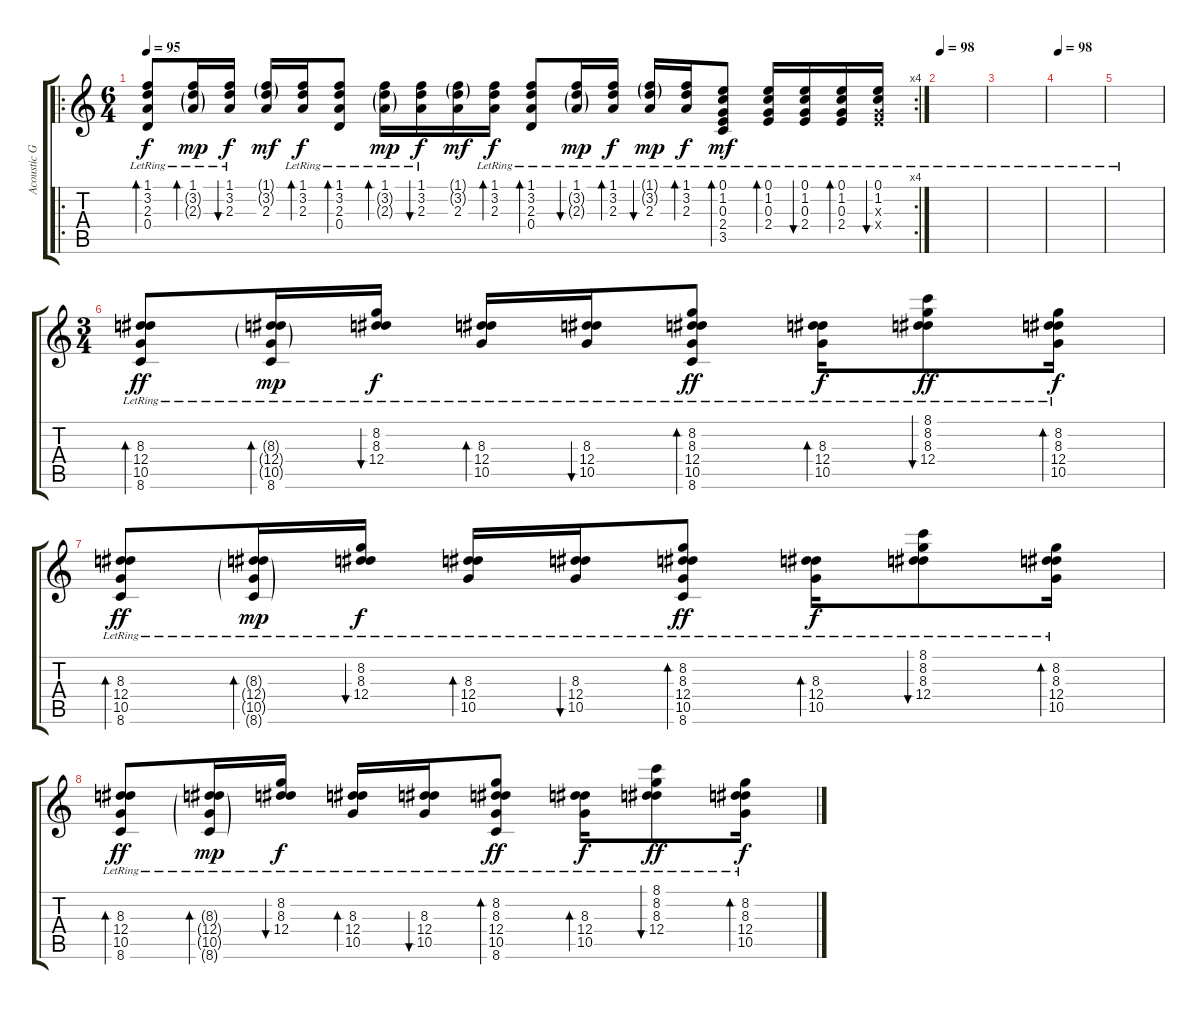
\track ("Acoustic Guitar" "Acoustic G") {instrument acousticguitarsteel}
\staff {score tabs}
\tuning (E4 B3 G3 D3 A2 E2) {hide}
\ro
\rc 4
\ts (6 4)
\tempo 95
\clef g2
\ks c
(1.1{lr} 3.2{lr} 2.3{lr} 0.4{lr}).8{bd 60 dy f} (1.1{lr} 3.2{g lr} 2.3{g lr}).16{bd 60 dy mp} (1.1{lr} 3.2{lr} 2.3{lr}).16{bu 60 dy f} (1.1{g} 3.2{g} 2.3).16{dy mf} (1.1{lr} 3.2{lr} 2.3{lr}).16{bd 60 dy f} (1.1{lr} 3.2{lr} 2.3{lr} 0.4{lr}).8{bd 60} (1.1{lr} 3.2{g lr} 2.3{g lr}).16{bd 60 dy mp} (1.1{lr} 3.2{lr} 2.3{lr}).16{bu 60 dy f} (1.1{g} 3.2{g} 2.3).16{dy mf} (1.1{lr} 3.2{lr} 2.3{lr}).16{bd 60 dy f} (1.1{lr} 3.2{lr} 2.3{lr} 0.4{lr}).8{bd 60} (1.1{lr} 3.2{g lr} 2.3{g lr}).16{bu 60 dy mp} (1.1{lr} 3.2{lr} 2.3{lr}).16{bd 60 dy f} (1.1{g lr} 3.2{g lr} 2.3{lr}).16{bu 60 dy mp} (1.1{lr} 3.2{lr} 2.3{lr}).16{bd 60 dy f} (0.1{lr} 1.2{lr} 0.3{lr} 2.4{lr} 3.5{lr}).8{bd 60 dy mf} (0.1{lr} 1.2{lr} 0.3{lr} 2.4{lr}).16{bd 30} (0.1{lr} 1.2{lr} 0.3{lr} 2.4{lr}).16{bu 30} (0.1{lr} 1.2{lr} 0.3{lr} 2.4{lr}).16{bd 30} (0.1{lr} 1.2{lr} 0.3{x} 2.4{x}).16{bu 30} |
\tempo 98
|
|
\tempo 98
|
|
\ts (3 4)
(8.3{lr} 12.4{lr} 10.5{lr} 8.6{lr}).8{bd 60 dy ff volume 13 instrument acousticguitarnylon} (8.3{g lr} 12.4{g lr} 10.5{g lr} 8.6).16{bd 60 dy mp} (8.2 8.3{lr} 12.4{lr}).16{bu 60 dy f} (8.3{lr} 12.4{lr} 10.5{lr}).16{bd 60} (8.3{lr} 12.4{lr} 10.5{lr}).16{bu 60} (8.2 8.3{lr} 12.4 10.5{lr} 8.6{lr}).8{bd 60 dy ff} (8.3{lr} 12.4{lr} 10.5{lr}).16{bd 60 dy f} (8.1{lr} 8.2{lr} 8.3{lr} 12.4{lr}).8{bu 60 dy ff} (8.2{lr} 8.3{lr} 12.4{lr} 10.5{lr}).16{bd 60 dy f} |
(8.3{lr} 12.4{lr} 10.5{lr} 8.6{lr}).8{bd 60 dy ff} (8.3{g lr} 12.4{g lr} 10.5{g lr} 8.6{g}).16{bd 60 dy mp} (8.2 8.3{lr} 12.4{lr}).16{bu 60 dy f} (8.3{lr} 12.4{lr} 10.5{lr}).16{bd 60} (8.3{lr} 12.4{lr} 10.5{lr}).16{bu 60} (8.2 8.3{lr} 12.4 10.5{lr} 8.6{lr}).8{bd 60 dy ff} (8.3{lr} 12.4{lr} 10.5{lr}).16{bd 60 dy f} (8.1{lr} 8.2{lr} 8.3{lr} 12.4{lr}).8{bu 60} (8.2{lr} 8.3{lr} 12.4{lr} 10.5{lr}).16{bd 60} |
(8.3{lr} 12.4{lr} 10.5{lr} 8.6{lr}).8{bd 60 dy ff} (8.3{g lr} 12.4{g lr} 10.5{g lr} 8.6{g}).16{bd 60 dy mp} (8.2 8.3{lr} 12.4{lr}).16{bu 60 dy f} (8.3{lr} 12.4{lr} 10.5{lr}).16{bd 60} (8.3{lr} 12.4{lr} 10.5{lr}).16{bu 60} (8.2 8.3{lr} 12.4 10.5{lr} 8.6{lr}).8{bd 60 dy ff} (8.3{lr} 12.4{lr} 10.5{lr}).16{bd 60 dy f} (8.1{lr} 8.2{lr} 8.3{lr} 12.4{lr}).8{bu 60 dy ff} (8.2{lr} 8.3{lr} 12.4{lr} 10.5{lr}).16{bd 60 dy f}
